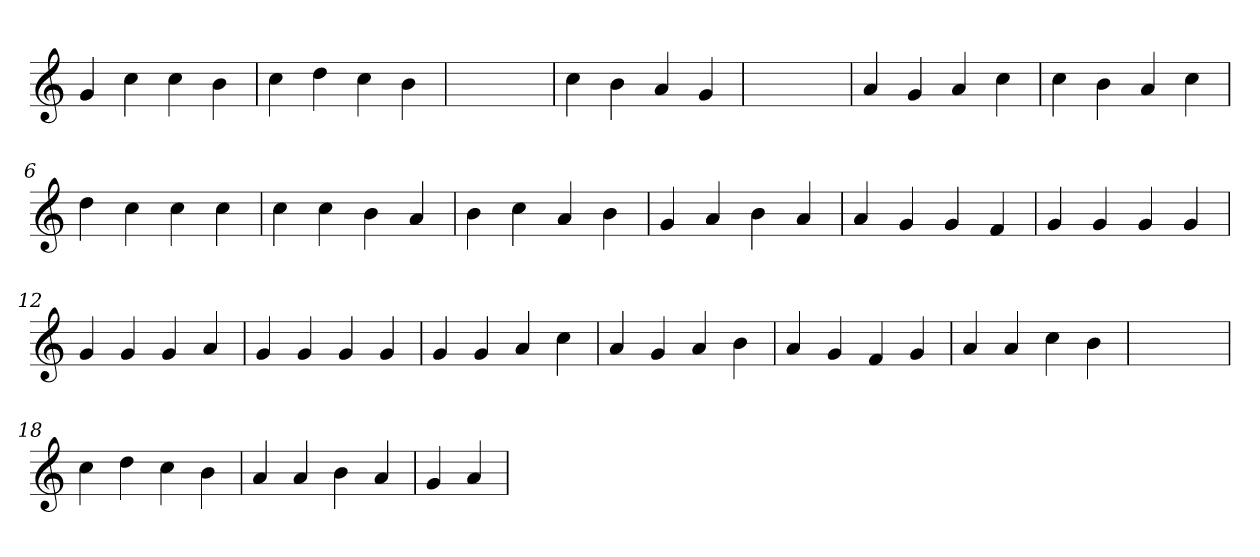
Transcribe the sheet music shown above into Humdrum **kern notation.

**kern
*part1
*staff1
*clefG2
=1
4g
4cc
4cc
4b
=2
4cc
4dd
4cc
4b
=3
1ryy
=3
4cc
4b
4a
4g
=4
1ryy
=4
4a
4g
4a
4cc
=5
4cc
4b
4a
4cc
=6
4dd
4cc
4cc
4cc
=7
4cc
4cc
4b
4a
=8
4b
4cc
4a
4b
=9
4g
4a
4b
4a
=10
4a
4g
4g
4f
=11
4g
4g
4g
4g
=12
4g
4g
4g
4a
=13
4g
4g
4g
4g
=14
4g
4g
4a
4cc
=15
4a
4g
4a
4b
=16
4a
4g
4f
4g
=17
4a
4a
4cc
4b
=18
1ryy
=18
4cc
4dd
4cc
4b
=19
4a
4a
4b
4a
=20
4g
4a
=
*-
